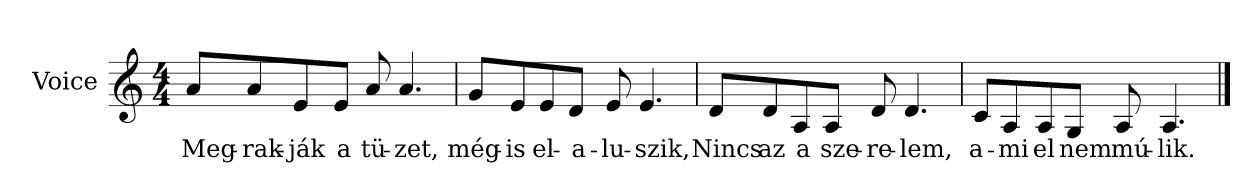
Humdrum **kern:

**kern	**text
*part1	*part1
*staff1	*staff1
*I"Voice	*
*clefG2	*
*k[]	*
*C:	*
*M4/4	*
=1	=1
8a/L	Meg-
8a/	-rak-
8e/	-ják
8e/J	a
8a/	tü-
4.a/	-zet,
=2	=2
8g/L	még-
8e/	-is
8e/	el-
8d/J	-a-
8e/	-lu-
4.e/	-szik,
=3	=3
8d/L	Nincs
8d/	az
8A/	a
8A/J	sze-
8d/	-re-
4.d/	-lem,
!!LO:LB:g=z
=4	=4
8c/L	a-
8A/	-mi
8A/	el
8G/J	nem
8A/	mú-
4.A/	-lik.-
==	==
*-	*-
